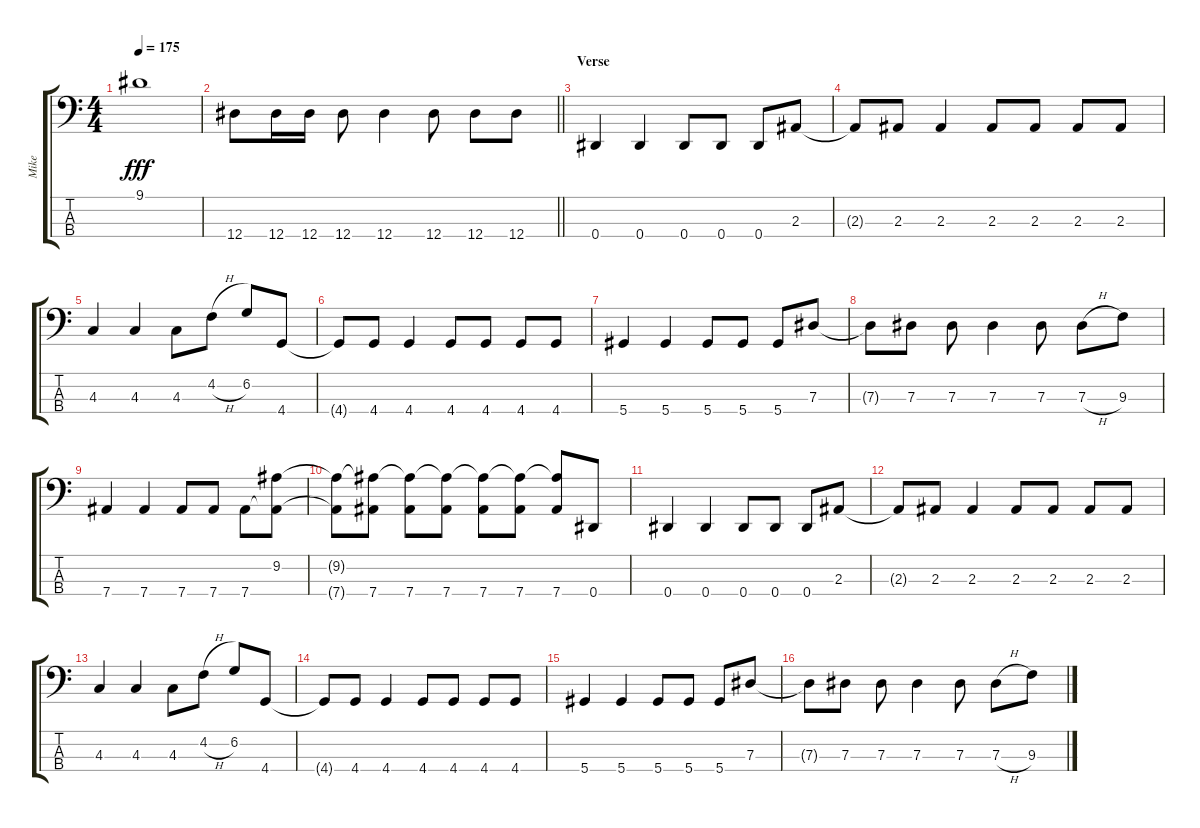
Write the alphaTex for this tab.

\track ("Mike" "Mike") {instrument electricbasspick}
\staff {score tabs}
\tuning (Gb2 Db2 Ab1 Eb1) {hide}
\ts (4 4)
\tempo 175
\clef f4
\ks c
9.1.1{dy fff} |
\barLineRight lightlight
12.4.8 12.4.16 12.4.16 12.4.8 12.4.4 12.4.8 12.4.8 12.4.8 |
\section ("" "Verse")
0.4.4 0.4.4 0.4.8 0.4.8 0.4.8 2.3.8 |
2.3{t}.8 2.3.8 2.3.4 2.3.8 2.3.8 2.3.8 2.3.8 |
4.3.4 4.3.4 4.3.8 4.2{h}.8 6.2.8 4.4.8 |
4.4{t}.8 4.4.8 4.4.4 4.4.8 4.4.8 4.4.8 4.4.8 |
5.4.4 5.4.4 5.4.8 5.4.8 5.4.8 7.3.8 |
7.3{t}.8 7.3.8 7.3.8 7.3.4 7.3.8 7.3{h}.8 9.3.8 |
7.4.4 7.4.4 7.4.8 7.4.8 7.4.8 (9.2 7.4{t}).8 |
(9.2{t} 7.4{t}).8 (9.2{t} 7.4).8 (9.2{t} 7.4).8 (9.2{t} 7.4).8 (9.2{t} 7.4).8 (9.2{t} 7.4).8 (9.2{t} 7.4).8 0.4.8 |
0.4.4 0.4.4 0.4.8 0.4.8 0.4.8 2.3.8 |
2.3{t}.8 2.3.8 2.3.4 2.3.8 2.3.8 2.3.8 2.3.8 |
4.3.4 4.3.4 4.3.8 4.2{h}.8 6.2.8 4.4.8 |
4.4{t}.8 4.4.8 4.4.4 4.4.8 4.4.8 4.4.8 4.4.8 |
5.4.4 5.4.4 5.4.8 5.4.8 5.4.8 7.3.8 |
7.3{t}.8 7.3.8 7.3.8 7.3.4 7.3.8 7.3{h}.8 9.3.8
